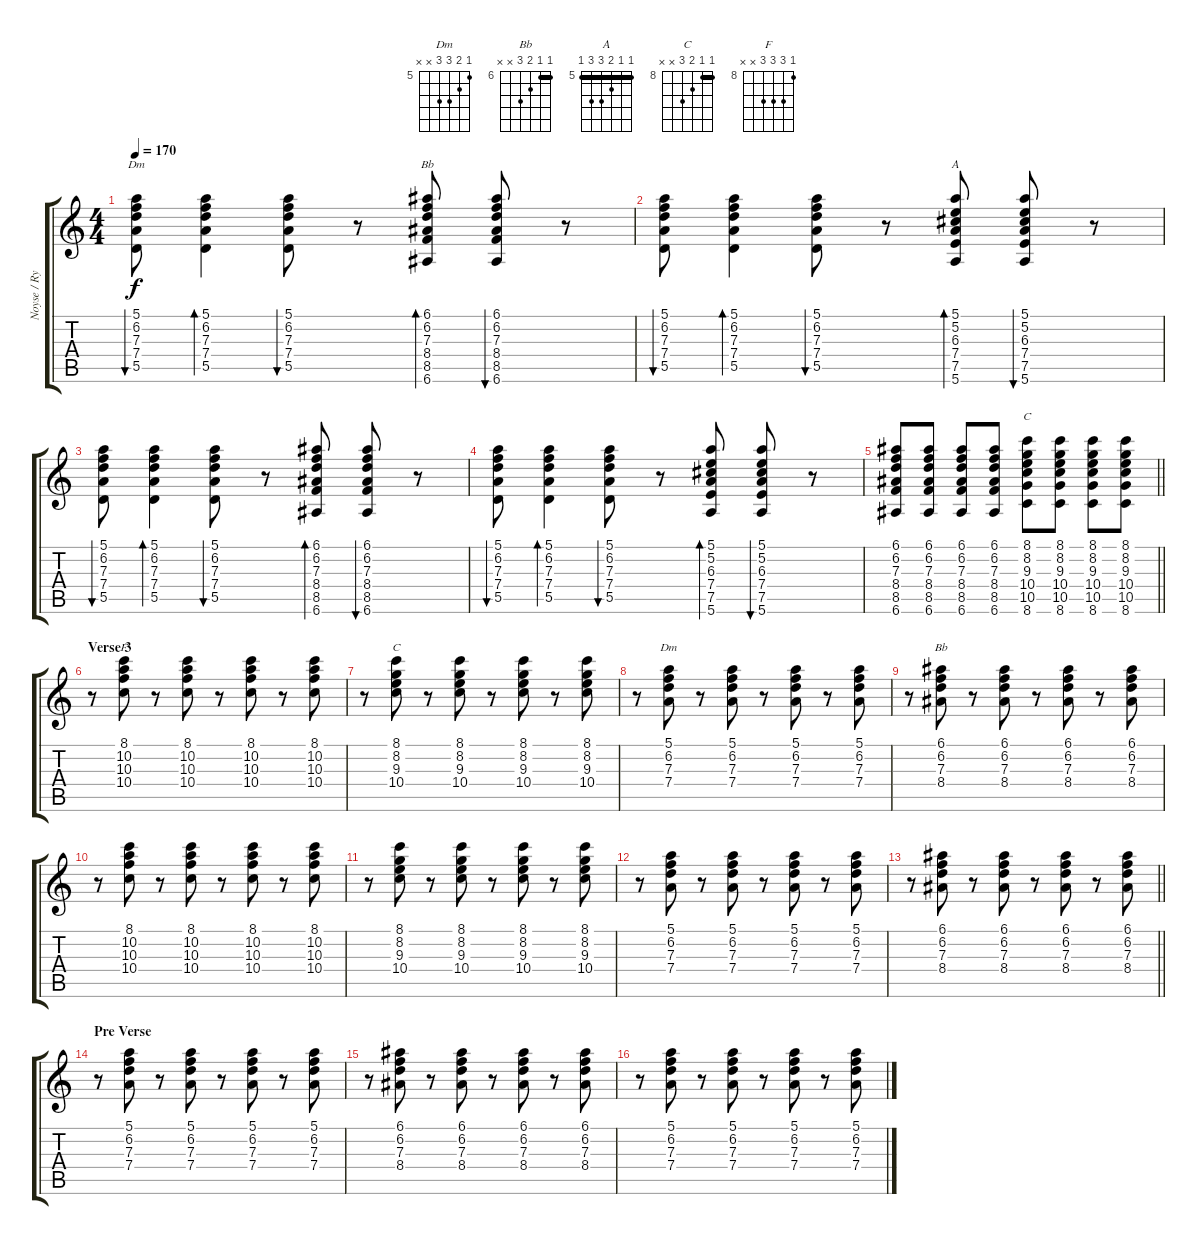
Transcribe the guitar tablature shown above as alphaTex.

\track ("Noyse / Rythm guitar" "Noyse / Ry") {instrument electricguitarclean}
\staff {score tabs}
\tuning (E4 B3 G3 D3 A2 E2) {hide}
\chord ("Dm" 5 6 7 7 5 x) {firstfret 5 barre 5}
\chord ("Bb" 6 6 7 8 8 6) {firstfret 6 barre 6}
\chord ("A" 5 5 6 7 7 5) {firstfret 5 barre 5}
\chord ("C" 8 8 9 10 10 8) {firstfret 8 barre 8}
\chord ("F" 8 10 10 10 x x) {firstfret 8}
\chord ("C" 8 8 9 10 x x) {firstfret 8 barre 8}
\chord ("Dm" 5 6 7 7 x x) {firstfret 5}
\chord ("Bb" 6 6 7 8 x x) {firstfret 6 barre 6}
\ts (4 4)
\tempo 170
\clef g2
\ks c
(5.1 6.2 7.3 7.4 5.5).8{bu 30 ch "Dm" dy f} (5.1 6.2 7.3 7.4 5.5).4{bd 480} (5.1 6.2 7.3 7.4 5.5).8{bu 30} r.8 (6.1 6.2 7.3 8.4 8.5 6.6).8{bd 30 ch "Bb"} (6.1 6.2 7.3 8.4 8.5 6.6).8{bu 30} r.8 |
(5.1 6.2 7.3 7.4 5.5).8{bu 30} (5.1 6.2 7.3 7.4 5.5).4{bd 480} (5.1 6.2 7.3 7.4 5.5).8{bu 30} r.8 (5.1 5.2 6.3 7.4 7.5 5.6).8{bd 30 ch "A"} (5.1 5.2 6.3 7.4 7.5 5.6).8{bu 30} r.8 |
(5.1 6.2 7.3 7.4 5.5).8{bu 30} (5.1 6.2 7.3 7.4 5.5).4{bd 480} (5.1 6.2 7.3 7.4 5.5).8{bu 30} r.8 (6.1 6.2 7.3 8.4 8.5 6.6).8{bd 30} (6.1 6.2 7.3 8.4 8.5 6.6).8{bu 30} r.8 |
(5.1 6.2 7.3 7.4 5.5).8{bu 30} (5.1 6.2 7.3 7.4 5.5).4{bd 480} (5.1 6.2 7.3 7.4 5.5).8{bu 30} r.8 (5.1 5.2 6.3 7.4 7.5 5.6).8{bd 30} (5.1 5.2 6.3 7.4 7.5 5.6).8{bu 30} r.8 |
\barLineRight lightlight
(6.1 6.2 7.3 8.4 8.5 6.6).8 (6.1 6.2 7.3 8.4 8.5 6.6).8 (6.1 6.2 7.3 8.4 8.5 6.6).8 (6.1 6.2 7.3 8.4 8.5 6.6).8 (8.1 8.2 9.3 10.4 10.5 8.6).8{ch "C"} (8.1 8.2 9.3 10.4 10.5 8.6).8 (8.1 8.2 9.3 10.4 10.5 8.6).8 (8.1 8.2 9.3 10.4 10.5 8.6).8 |
\section ("" "Verse 3")
r.8 (8.1 10.2 10.3 10.4).8{ch "F"} r.8 (8.1 10.2 10.3 10.4).8 r.8 (8.1 10.2 10.3 10.4).8 r.8 (8.1 10.2 10.3 10.4).8 |
r.8 (8.1 8.2 9.3 10.4).8{ch "C"} r.8 (8.1 8.2 9.3 10.4).8 r.8 (8.1 8.2 9.3 10.4).8 r.8 (8.1 8.2 9.3 10.4).8 |
r.8 (5.1 6.2 7.3 7.4).8{ch "Dm"} r.8 (5.1 6.2 7.3 7.4).8 r.8 (5.1 6.2 7.3 7.4).8 r.8 (5.1 6.2 7.3 7.4).8 |
r.8 (6.1 6.2 7.3 8.4).8{ch "Bb"} r.8 (6.1 6.2 7.3 8.4).8 r.8 (6.1 6.2 7.3 8.4).8 r.8 (6.1 6.2 7.3 8.4).8 |
r.8 (8.1 10.2 10.3 10.4).8 r.8 (8.1 10.2 10.3 10.4).8 r.8 (8.1 10.2 10.3 10.4).8 r.8 (8.1 10.2 10.3 10.4).8 |
r.8 (8.1 8.2 9.3 10.4).8 r.8 (8.1 8.2 9.3 10.4).8 r.8 (8.1 8.2 9.3 10.4).8 r.8 (8.1 8.2 9.3 10.4).8 |
r.8 (5.1 6.2 7.3 7.4).8 r.8 (5.1 6.2 7.3 7.4).8 r.8 (5.1 6.2 7.3 7.4).8 r.8 (5.1 6.2 7.3 7.4).8 |
\barLineRight lightlight
r.8 (6.1 6.2 7.3 8.4).8 r.8 (6.1 6.2 7.3 8.4).8 r.8 (6.1 6.2 7.3 8.4).8 r.8 (6.1 6.2 7.3 8.4).8 |
\section ("" "Pre Verse")
r.8 (5.1 6.2 7.3 7.4).8 r.8 (5.1 6.2 7.3 7.4).8 r.8 (5.1 6.2 7.3 7.4).8 r.8 (5.1 6.2 7.3 7.4).8 |
r.8 (6.1 6.2 7.3 8.4).8 r.8 (6.1 6.2 7.3 8.4).8 r.8 (6.1 6.2 7.3 8.4).8 r.8 (6.1 6.2 7.3 8.4).8 |
r.8 (5.1 6.2 7.3 7.4).8 r.8 (5.1 6.2 7.3 7.4).8 r.8 (5.1 6.2 7.3 7.4).8 r.8 (5.1 6.2 7.3 7.4).8
